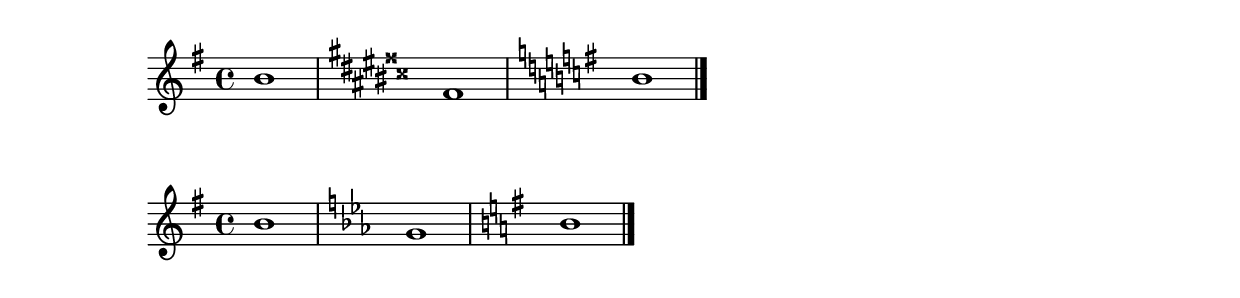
\version "2.16.2" % absolutely necessary!

\header {
  snippet-title = "Late evaluation of variables"
  snippet-author = "Kristóf Marussy"
  % taken from https://gist.github.com/kris7topher/6038247
  % featured on Lilypond blog (provide reference)9
  snippet-description = \markup {
    “Late-bind” variables using an arity-0 music function that looks up
    values at function call time instead of variable assignment time.
  }
  status = "unfinished"
  % TODO: tell Kristof about the snippet, reorganize description
  % add comma-separated tags to make searching more effective:
  tags = "arity-0, score organization, variable, transposition, lilypond blog"
}

%%%%%%%%%%%%%%%%%%%%%%%%%%
% here goes the snippet: %
%%%%%%%%%%%%%%%%%%%%%%%%%%

beginning = \relative c'' {
  \key as \major
  c1
}

middlesection = \relative gis' {
  \key e \major
  gis1
}

end = \relative c'' {
  \key as \major
  c1
  \bar "|."
}

% ``Late-bind'' variables using an arity-0 music function that looks up values
% at function call time instead of variable assignment time.
late =
#(define-scheme-function
  (parser location embedded-lilypond)
  (list?)
  (define-music-function
   (parser location)
   ()
   (eval embedded-lilypond
     (interaction-environment))))


music = \late #'#{
  \beginning
  \middlesection
  \end
#}

\score {
  % The music without the enharmonic change---complex key signature!
  \new Staff \transpose as g \music
  \layout {}
}

% Apply enharmonic transposition to \middlesection.
middlesection = \transpose e fes \middlesection

\score {
  % Because variables in \music are ``late-bound'', the enharmonic
  % transposition is now respected.
  % The point is that the reassignment of middlesection variable
  % is respected despite the fact that \music was defined earlier!
  \new Staff \transpose as g \music
  \layout {}
}
